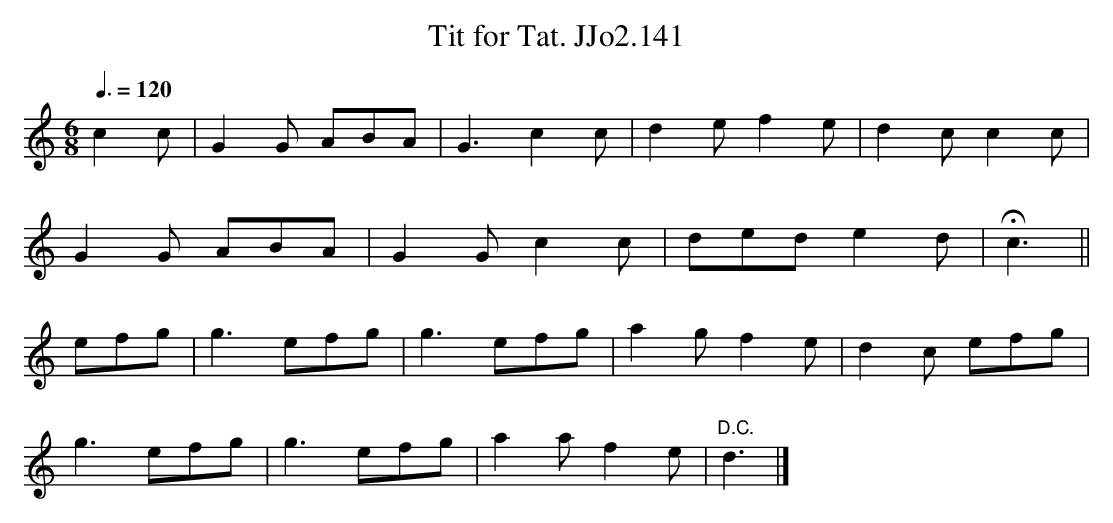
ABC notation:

X:1
T:Tit for Tat. JJo2.141
M:6/8
L:1/8
Q:3/8=120
K:C
c2c | G2G ABA | G3 c2c | d2e f2e | d2c c2c |
G2G ABA | G2G c2c | ded e2d | !fermata!c3 ||
efg |g3 efg | g3 efg | a2g f2e | d2c efg |
g3 efg | g3 efg | a2a f2e | "D.C." d3 |]
